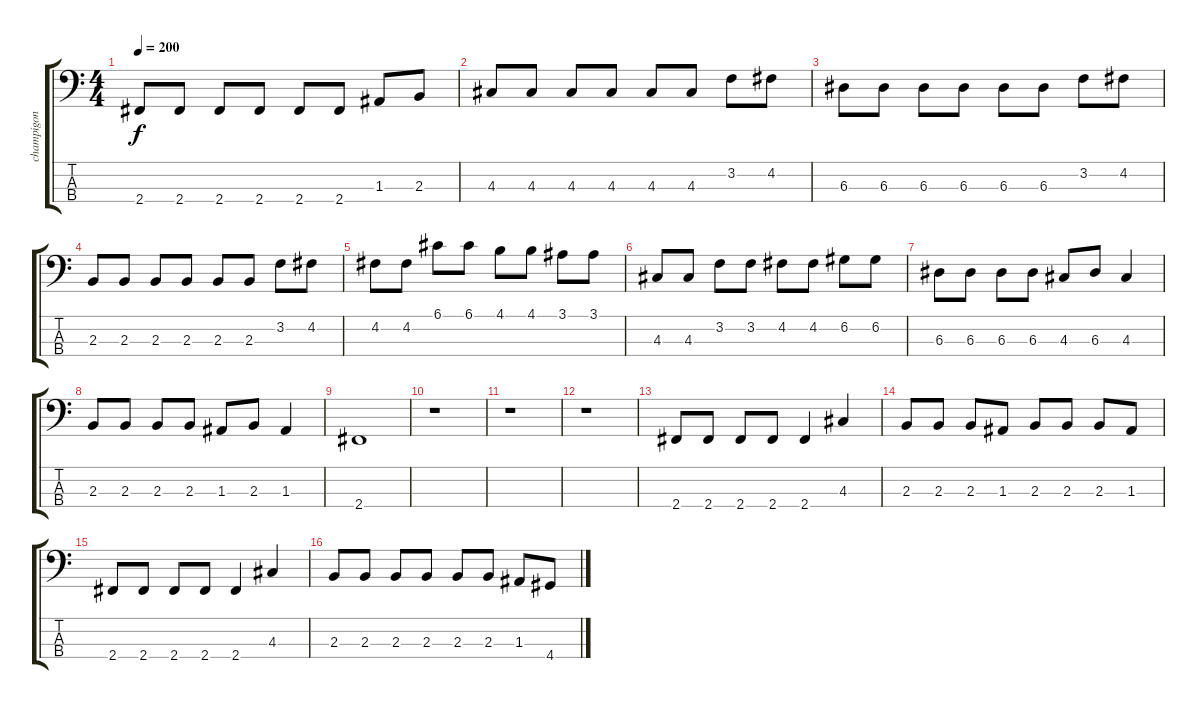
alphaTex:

\track ("champigon" "champigon") {instrument acousticbass}
\staff {score tabs}
\tuning (G2 D2 A1 E1) {hide}
\ts (4 4)
\tempo 200
\clef f4
\ks c
2.4.8{dy f} 2.4.8 2.4.8 2.4.8 2.4.8 2.4.8 1.3.8 2.3.8 |
4.3.8 4.3.8 4.3.8 4.3.8 4.3.8 4.3.8 3.2.8 4.2.8 |
6.3.8 6.3.8 6.3.8 6.3.8 6.3.8 6.3.8 3.2.8 4.2.8 |
2.3.8 2.3.8 2.3.8 2.3.8 2.3.8 2.3.8 3.2.8 4.2.8 |
4.2.8 4.2.8 6.1.8 6.1.8 4.1.8 4.1.8 3.1.8 3.1.8 |
4.3.8 4.3.8 3.2.8 3.2.8 4.2.8 4.2.8 6.2.8 6.2.8 |
6.3.8 6.3.8 6.3.8 6.3.8 4.3.8 6.3.8 4.3.4 |
2.3.8 2.3.8 2.3.8 2.3.8 1.3.8 2.3.8 1.3.4 |
2.4.1 |
r.1 |
r.1 |
r.1 |
2.4.8 2.4.8 2.4.8 2.4.8 2.4.4 4.3.4 |
2.3.8 2.3.8 2.3.8 1.3.8 2.3.8 2.3.8 2.3.8 1.3.8 |
2.4.8 2.4.8 2.4.8 2.4.8 2.4.4 4.3.4 |
2.3.8 2.3.8 2.3.8 2.3.8 2.3.8 2.3.8 1.3.8 4.4.8
